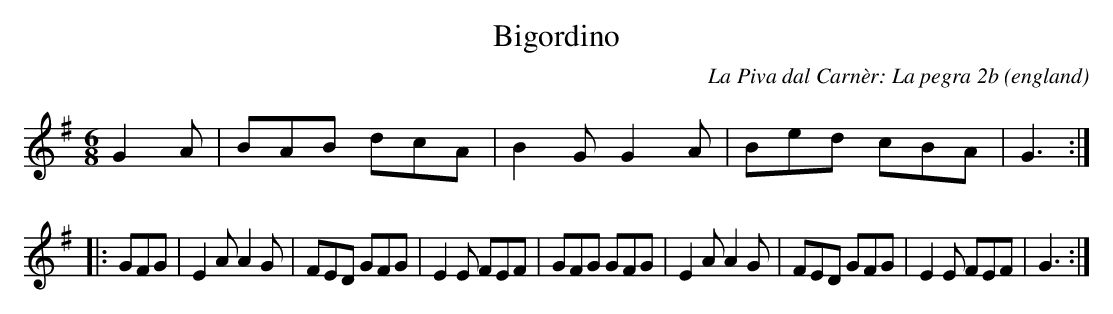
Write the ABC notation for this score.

X:1
T:Bigordino
O:england
C:La Piva dal Carnèr: La pegra 2b
M:6/8
L:1/8
K:G
G2A|BAB dcA|B2G G2A|Bed cBA|G3:|
|:GFG|E2A A2G|FED GFG|E2E FEF|GFG GFG|\
E2A A2G|FED GFG|E2E FEF|G3:|
